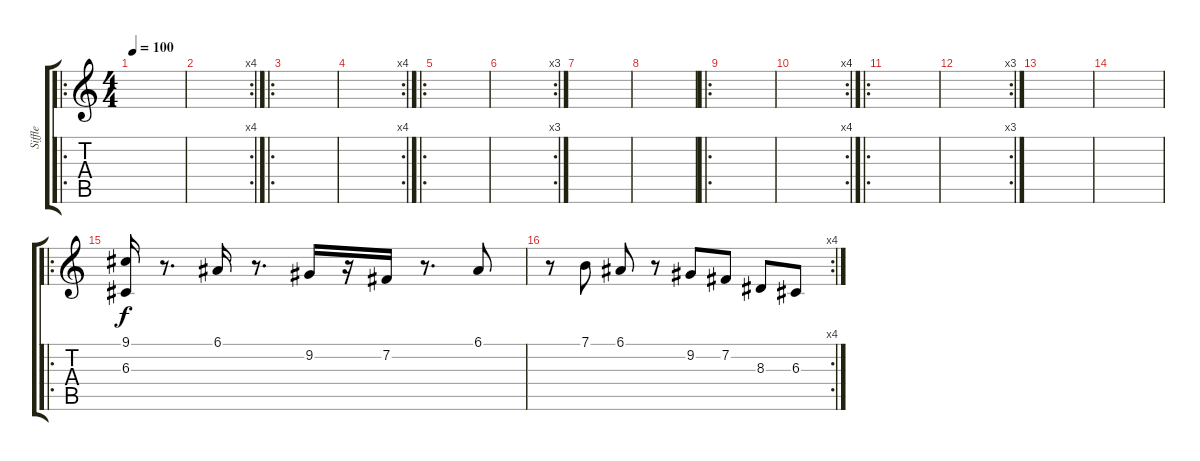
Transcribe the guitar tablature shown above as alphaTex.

\track ("Siffle" "Siffle") {instrument altosax}
\staff {score tabs}
\tuning (E4 B3 G3 D3 A2 E2) {hide}
\ro
\ts (4 4)
\tempo 100
\clef g2
\ks c
|
\rc 4
|
\ro
|
\rc 4
|
\ro
|
\rc 3
|
|
|
\ro
|
\rc 4
|
\ro
|
\rc 3
|
|
|
\ro
(9.1 6.3).16 r.8{d} 6.1.16 r.8{d} 9.2.16 r.16 7.2.16 r.8{d} 6.1.8 |
\rc 4
r.8 7.1.8 6.1.8 r.8 9.2.8 7.2.8 8.3.8 6.3.8
